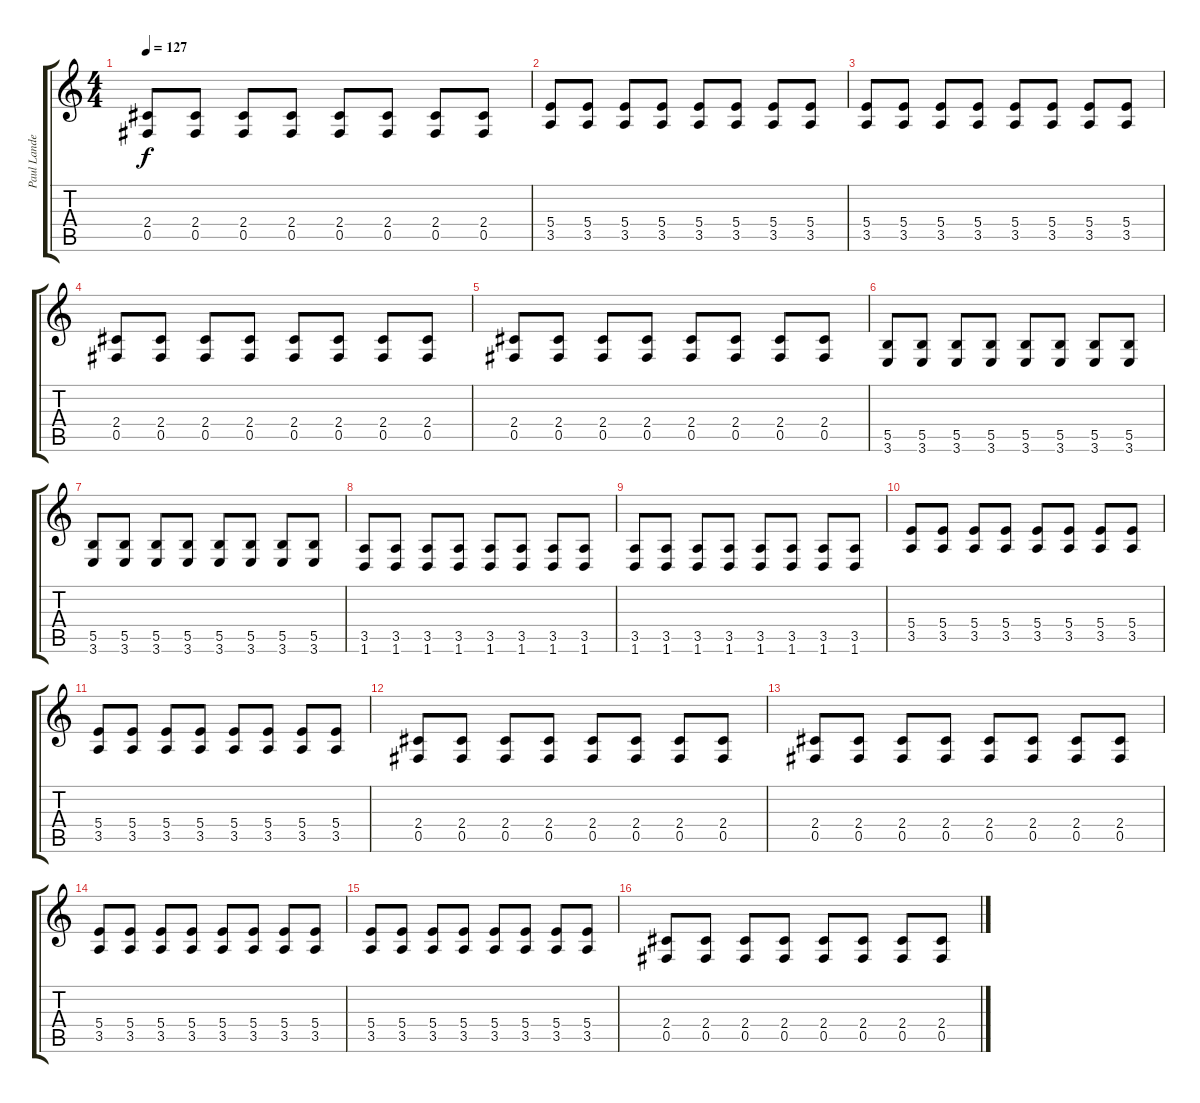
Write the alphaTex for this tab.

\track ("Paul Landers - Guitar II" "Paul Lande") {instrument acousticguitarsteel}
\staff {score tabs}
\tuning (Db4 Ab3 E3 B2 Gb2 Db2) {hide}
\ts (4 4)
\tempo 127
\clef g2
\ks c
(2.4 0.5).8{dy f} (2.4 0.5).8 (2.4 0.5).8 (2.4 0.5).8 (2.4 0.5).8 (2.4 0.5).8 (2.4 0.5).8 (2.4 0.5).8 |
(5.4 3.5).8 (5.4 3.5).8 (5.4 3.5).8 (5.4 3.5).8 (5.4 3.5).8 (5.4 3.5).8 (5.4 3.5).8 (5.4 3.5).8 |
(5.4 3.5).8 (5.4 3.5).8 (5.4 3.5).8 (5.4 3.5).8 (5.4 3.5).8 (5.4 3.5).8 (5.4 3.5).8 (5.4 3.5).8 |
(2.4 0.5).8 (2.4 0.5).8 (2.4 0.5).8 (2.4 0.5).8 (2.4 0.5).8 (2.4 0.5).8 (2.4 0.5).8 (2.4 0.5).8 |
(2.4 0.5).8 (2.4 0.5).8 (2.4 0.5).8 (2.4 0.5).8 (2.4 0.5).8 (2.4 0.5).8 (2.4 0.5).8 (2.4 0.5).8 |
(5.5 3.6).8 (5.5 3.6).8 (5.5 3.6).8 (5.5 3.6).8 (5.5 3.6).8 (5.5 3.6).8 (5.5 3.6).8 (5.5 3.6).8 |
(5.5 3.6).8 (5.5 3.6).8 (5.5 3.6).8 (5.5 3.6).8 (5.5 3.6).8 (5.5 3.6).8 (5.5 3.6).8 (5.5 3.6).8 |
(3.5 1.6).8 (3.5 1.6).8 (3.5 1.6).8 (3.5 1.6).8 (3.5 1.6).8 (3.5 1.6).8 (3.5 1.6).8 (3.5 1.6).8 |
(3.5 1.6).8 (3.5 1.6).8 (3.5 1.6).8 (3.5 1.6).8 (3.5 1.6).8 (3.5 1.6).8 (3.5 1.6).8 (3.5 1.6).8 |
(5.4 3.5).8{instrument distortionguitar} (5.4 3.5).8 (5.4 3.5).8 (5.4 3.5).8 (5.4 3.5).8 (5.4 3.5).8 (5.4 3.5).8 (5.4 3.5).8 |
(5.4 3.5).8 (5.4 3.5).8 (5.4 3.5).8 (5.4 3.5).8 (5.4 3.5).8 (5.4 3.5).8 (5.4 3.5).8 (5.4 3.5).8 |
(2.4 0.5).8 (2.4 0.5).8 (2.4 0.5).8 (2.4 0.5).8 (2.4 0.5).8 (2.4 0.5).8 (2.4 0.5).8 (2.4 0.5).8 |
(2.4 0.5).8 (2.4 0.5).8 (2.4 0.5).8 (2.4 0.5).8 (2.4 0.5).8 (2.4 0.5).8 (2.4 0.5).8 (2.4 0.5).8 |
(5.4 3.5).8 (5.4 3.5).8 (5.4 3.5).8 (5.4 3.5).8 (5.4 3.5).8 (5.4 3.5).8 (5.4 3.5).8 (5.4 3.5).8 |
(5.4 3.5).8 (5.4 3.5).8 (5.4 3.5).8 (5.4 3.5).8 (5.4 3.5).8 (5.4 3.5).8 (5.4 3.5).8 (5.4 3.5).8 |
(2.4 0.5).8 (2.4 0.5).8 (2.4 0.5).8 (2.4 0.5).8 (2.4 0.5).8 (2.4 0.5).8 (2.4 0.5).8 (2.4 0.5).8
